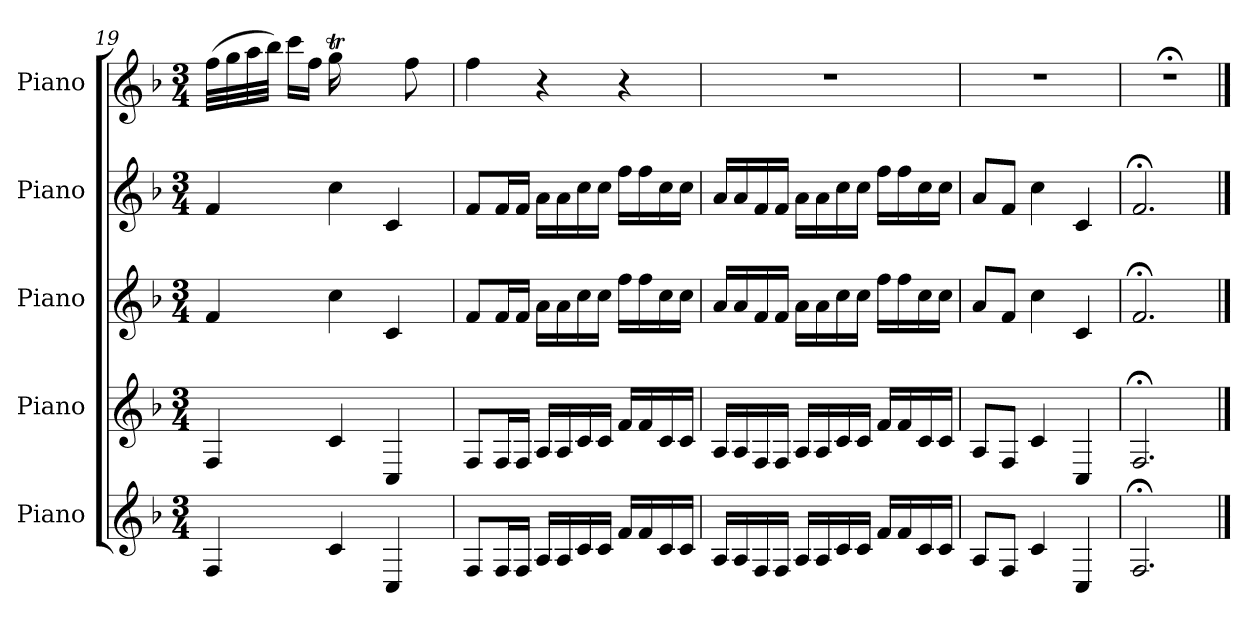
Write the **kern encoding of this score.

**kern	**kern	**kern	**kern	**kern
*part5	*part4	*part3	*part2	*part1
*staff5	*staff4	*staff3	*staff2	*staff1
*I"Piano	*I"Piano	*I"Piano	*I"Piano	*I"Piano
*I'Pno	*I'Pno	*I'Pno	*I'Pno	*I'Pno
!!LO:PB:g=z
*clefG2	*clefG2	*clefG2	*clefG2	*clefG2
*k[b-]	*k[b-]	*k[b-]	*k[b-]	*k[b-]
*F:	*F:	*F:	*F:	*F:
*M3/4	*M3/4	*M3/4	*M3/4	*M3/4
=19	=19	=19	=19	=19
4F/	4F/	4f/	4f/	(>32ff\LLL
.	.	.	.	32gg\
.	.	.	.	32aa\
.	.	.	.	32bb-\JJJ)
.	.	.	.	16ccc\LL
.	.	.	.	16ff\JJ
4c/	4c/	4cc\	4cc\	16ggT\
.	.	.	.	4ryy
4C/	4C/	4c/	4c/	.
.	.	.	.	8ff\
.	.	.	.	16ryy
=20	=20	=20	=20	=20
8F/L	8F/L	8f/L	8f/L	4ff\
16F/L	16F/L	16f/L	16f/L	.
16F/JJ	16F/JJ	16f/JJ	16f/JJ	.
16A/LL	16A/LL	16a\LL	16a\LL	4r
16A/	16A/	16a\	16a\	.
16c/	16c/	16cc\	16cc\	.
16c/JJ	16c/JJ	16cc\JJ	16cc\JJ	.
16f/LL	16f/LL	16ff\LL	16ff\LL	4r
16f/	16f/	16ff\	16ff\	.
16c/	16c/	16cc\	16cc\	.
16c/JJ	16c/JJ	16cc\JJ	16cc\JJ	.
=21	=21	=21	=21	=21
16A/LL	16A/LL	16a/LL	16a/LL	2.r
16A/	16A/	16a/	16a/	.
16F/	16F/	16f/	16f/	.
16F/JJ	16F/JJ	16f/JJ	16f/JJ	.
16A/LL	16A/LL	16a\LL	16a\LL	.
16A/	16A/	16a\	16a\	.
16c/	16c/	16cc\	16cc\	.
16c/JJ	16c/JJ	16cc\JJ	16cc\JJ	.
16f/LL	16f/LL	16ff\LL	16ff\LL	.
16f/	16f/	16ff\	16ff\	.
16c/	16c/	16cc\	16cc\	.
16c/JJ	16c/JJ	16cc\JJ	16cc\JJ	.
=22	=22	=22	=22	=22
8A/L	8A/L	8a/L	8a/L	2.r
8F/J	8F/J	8f/J	8f/J	.
4c/	4c/	4cc\	4cc\	.
4C/	4C/	4c/	4c/	.
!!LO:LB:g=z
=23	=23	=23	=23	=23
2.F;</	2.F;</	2.f;</	2.f;</	2.r;<
==	==	==	==	==
*-	*-	*-	*-	*-
